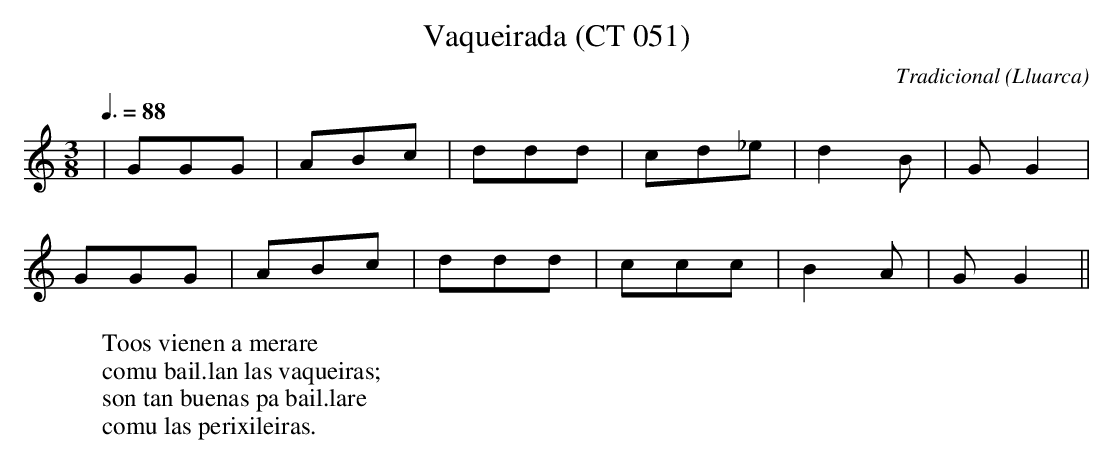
X:1
T:Vaqueirada (CT 051)
C:Tradicional
O:Lluarca
M:3/8
L:1/8
Q:3/8=88
W:Toos vienen a merare
W:comu bail.lan las vaqueiras;
W:son tan buenas pa bail.lare
W:comu las perixileiras.
K:C
|GGG|ABc|ddd|cd_e|d2B|GG2|
GGG|ABc|ddd|ccc|B2A|GG2||
